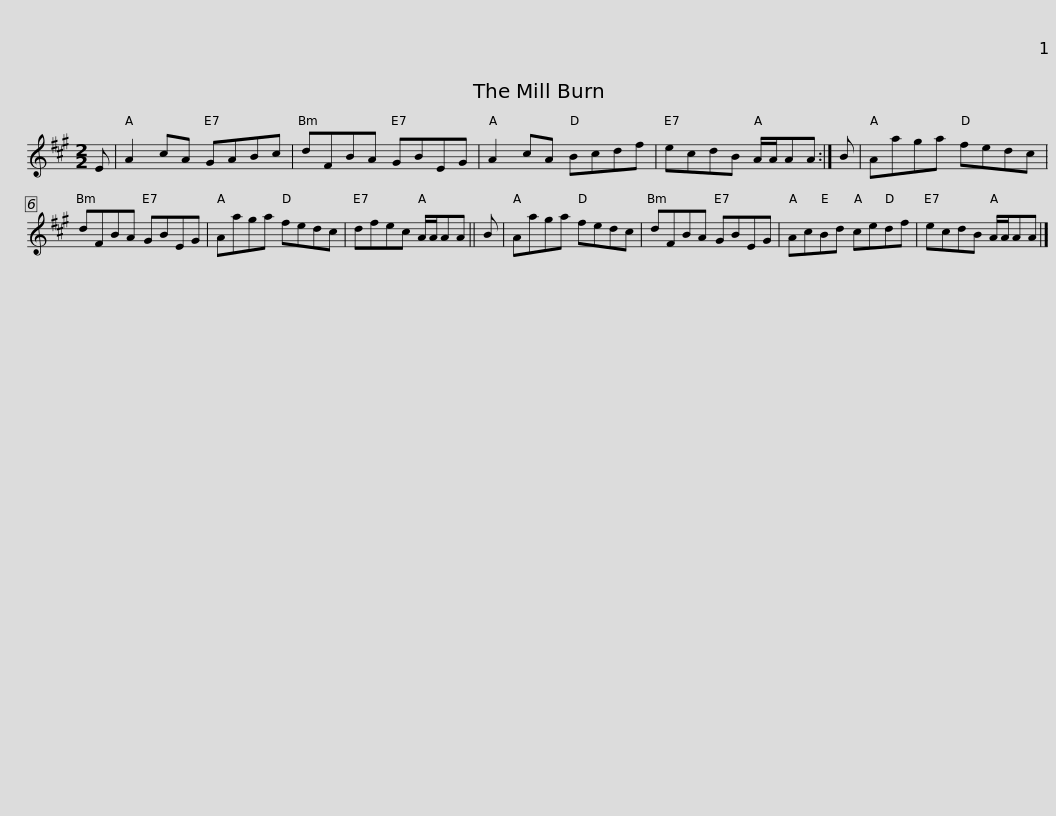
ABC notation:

X:1
L:1/8
M:2/2
I:linebreak $
K:A
V:1 treble
V:1
 E | A2 cA GABc | dFBA GBEG | A2 cA Bcdf | ecdB A/A/AA :| %5
 B | Aaga fedc |$ dFBA GBEG | Aaga fedc | dfec A/A/AA || %10
 B | Aaga fedc | dFBA GBEG |$ AcBd cedf | ecdB A/A/AA |] %15
